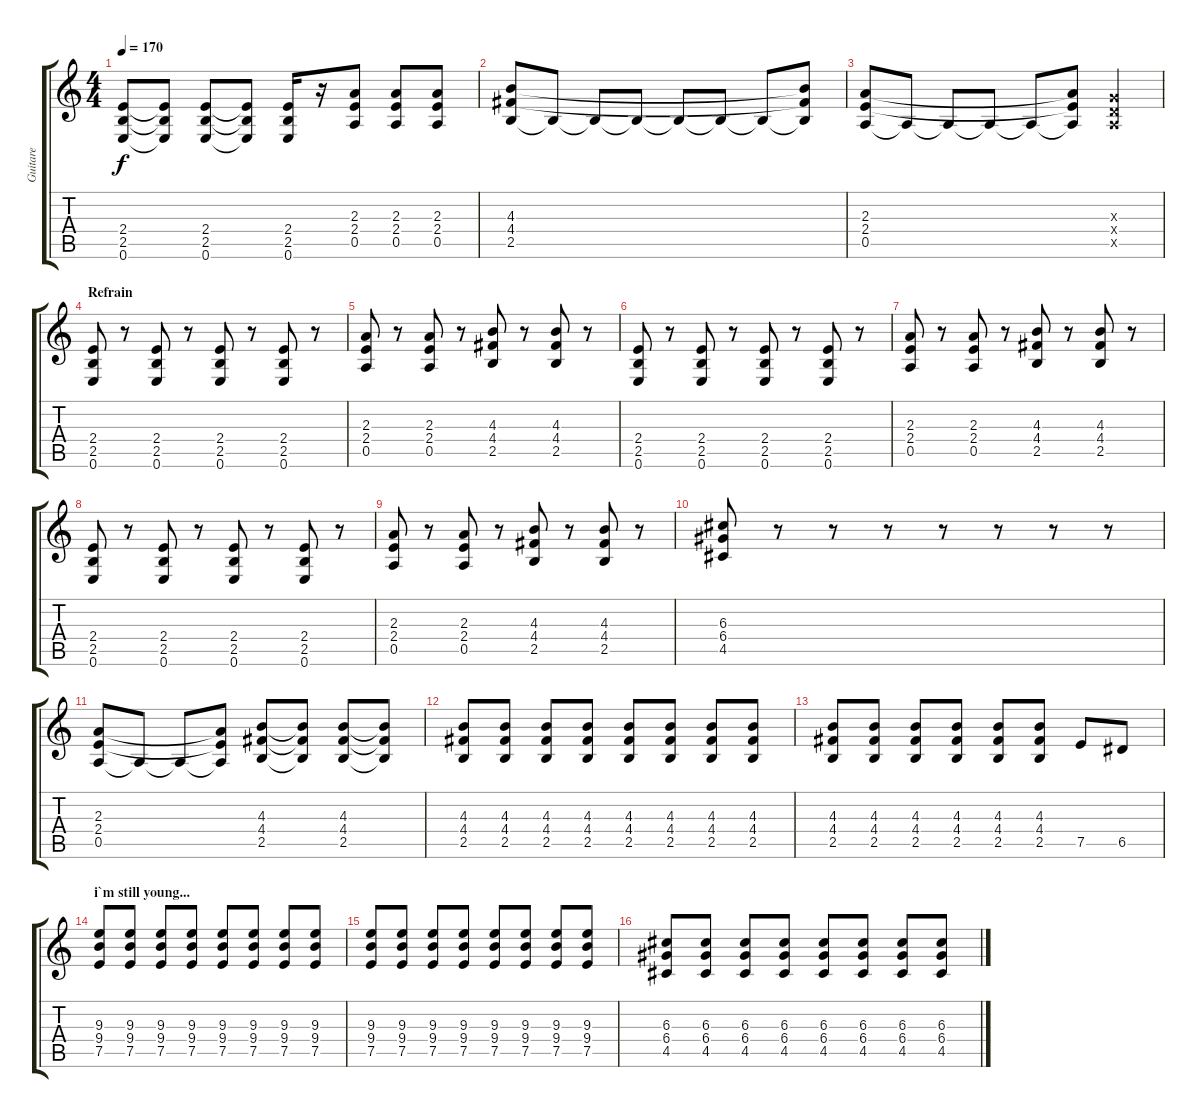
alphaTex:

\track ("Guitare" "Guitare") {instrument distortionguitar}
\staff {score tabs}
\tuning (E4 B3 G3 D3 A2 E2) {hide}
\ts (4 4)
\tempo 170
\clef g2
\ks c
(2.4 2.5 0.6).8{dy f} (2.4{t} 2.5{t} 0.6{t}).8 (2.4 2.5 0.6).8 (2.4{t} 2.5{t} 0.6{t}).8 (2.4 2.5 0.6).16 r.16 (2.3 2.4 0.5).8 (2.3 2.4 0.5).8 (2.3 2.4 0.5).8 |
(4.3 4.4 2.5).8 2.5{t}.8 2.5{t}.8 2.5{t}.8 2.5{t}.8 2.5{t}.8 2.5{t}.8 (4.3{t} 4.4{t} 2.5{t}).8 |
(2.3 2.4 0.5).8 0.5{t}.8 0.5{t}.8 0.5{t}.8 0.5{t}.8 (2.3{t} 2.4{t} 0.5{t}).8 (0.3{x} 0.4{x} 0.5{x}).4 |
\section ("" "Refrain")
(2.4 2.5 0.6).8 r.8 (2.4 2.5 0.6).8 r.8 (2.4 2.5 0.6).8 r.8 (2.4 2.5 0.6).8 r.8 |
(2.3 2.4 0.5).8 r.8 (2.3 2.4 0.5).8 r.8 (4.3 4.4 2.5).8 r.8 (4.3 4.4 2.5).8 r.8 |
(2.4 2.5 0.6).8 r.8 (2.4 2.5 0.6).8 r.8 (2.4 2.5 0.6).8 r.8 (2.4 2.5 0.6).8 r.8 |
(2.3 2.4 0.5).8 r.8 (2.3 2.4 0.5).8 r.8 (4.3 4.4 2.5).8 r.8 (4.3 4.4 2.5).8 r.8 |
(2.4 2.5 0.6).8 r.8 (2.4 2.5 0.6).8 r.8 (2.4 2.5 0.6).8 r.8 (2.4 2.5 0.6).8 r.8 |
(2.3 2.4 0.5).8 r.8 (2.3 2.4 0.5).8 r.8 (4.3 4.4 2.5).8 r.8 (4.3 4.4 2.5).8 r.8 |
(6.3 6.4 4.5).8 r.8 r.8 r.8 r.8 r.8 r.8 r.8 |
(2.3 2.4 0.5).8 0.5{t}.8 0.5{t}.8 (2.3{t} 2.4{t} 0.5{t}).8 (4.3 4.4 2.5).8 (4.3{t} 4.4{t} 2.5{t}).8 (4.3 4.4 2.5).8 (4.3{t} 4.4{t} 2.5{t}).8 |
(4.3 4.4 2.5).8 (4.3 4.4 2.5).8 (4.3 4.4 2.5).8 (4.3 4.4 2.5).8 (4.3 4.4 2.5).8 (4.3 4.4 2.5).8 (4.3 4.4 2.5).8 (4.3 4.4 2.5).8 |
(4.3 4.4 2.5).8 (4.3 4.4 2.5).8 (4.3 4.4 2.5).8 (4.3 4.4 2.5).8 (4.3 4.4 2.5).8 (4.3 4.4 2.5).8 7.5.8 6.5.8 |
\section ("" "i`m still young...")
(9.3 9.4 7.5).8 (9.3 9.4 7.5).8 (9.3 9.4 7.5).8 (9.3 9.4 7.5).8 (9.3 9.4 7.5).8 (9.3 9.4 7.5).8 (9.3 9.4 7.5).8 (9.3 9.4 7.5).8 |
(9.3 9.4 7.5).8 (9.3 9.4 7.5).8 (9.3 9.4 7.5).8 (9.3 9.4 7.5).8 (9.3 9.4 7.5).8 (9.3 9.4 7.5).8 (9.3 9.4 7.5).8 (9.3 9.4 7.5).8 |
(6.3 6.4 4.5).8 (6.3 6.4 4.5).8 (6.3 6.4 4.5).8 (6.3 6.4 4.5).8 (6.3 6.4 4.5).8 (6.3 6.4 4.5).8 (6.3 6.4 4.5).8 (6.3 6.4 4.5).8
